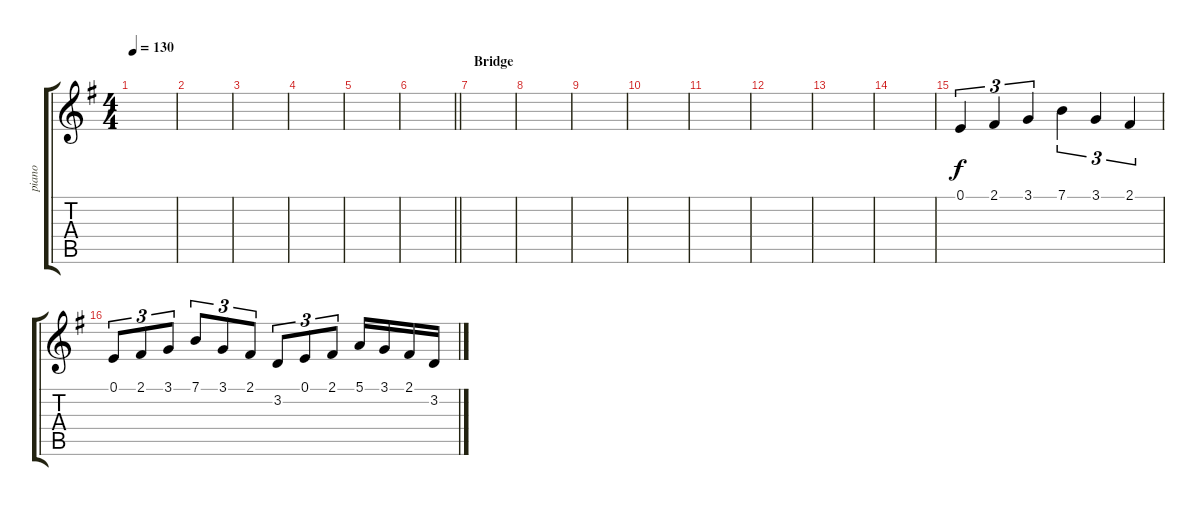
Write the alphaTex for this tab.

\track ("piano" "piano") {instrument brightacousticpiano}
\staff {score tabs}
\tuning (E4 B3 G3 D3 A2 E2) {hide}
\ts (4 4)
\tempo 130
\clef g2
\ks eminor
|
|
|
|
|
\barLineRight lightlight
|
\section ("" "Bridge")
|
|
|
|
|
|
|
|
0.1.4{tu (3 2)} 2.1.4{tu (3 2)} 3.1.4{tu (3 2)} 7.1.4{tu (3 2)} 3.1.4{tu (3 2)} 2.1.4{tu (3 2)} |
0.1.8{tu (3 2)} 2.1.8{tu (3 2)} 3.1.8{tu (3 2)} 7.1.8{tu (3 2)} 3.1.8{tu (3 2)} 2.1.8{tu (3 2)} 3.2.8{tu (3 2)} 0.1.8{tu (3 2)} 2.1.8{tu (3 2)} 5.1.16 3.1.16 2.1.16 3.2.16
